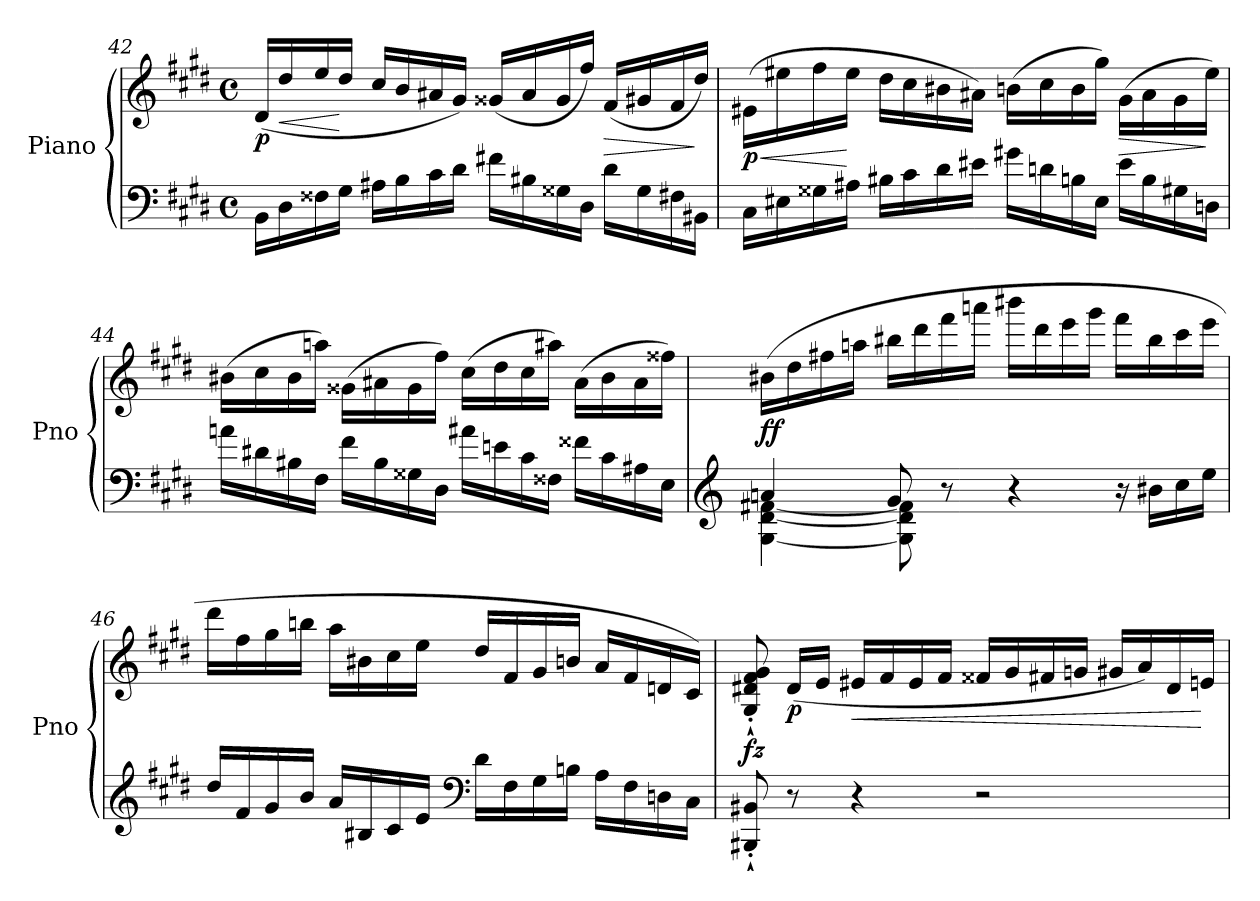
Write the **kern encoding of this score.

**kern	**kern	**dynam
*part1	*part1	*part1
*staff2	*staff1	*staff1/2
*I"Piano	*	*
*I'Pno	*	*
!!LO:PB:g=z
*clefF4	*clefG2	*
*k[f#c#g#d#]	*k[f#c#g#d#]	*
*M4/4	*M4/4	*
*met(c)	*met(c)	*
=42	=42	=42
!	!	!LO:DY:b
16BB\LL	(>16d#/LL	p
!	!	!LO:HP:b
16D#\	16dd#/	<
16F##X\	16ee/	.
16G#\JJ	16dd#/JJ	[
!	!	!LO:DY:b
16A#X\LL	16cc#/LL	other-dynamics
16B\	16b/	.
16c#\	16a#X/	.
16d#\JJ	16g#/JJ)	.
16f#X\LL	(>16g##X/LL	.
16B#X\	16a#/	.
16G##X\	16g##/	.
16D#\JJ	16ff#/JJ)	.
!	!	!LO:HP:b
16d#\LL	(>16f#/LL	>
16G##\	16g#X/	.
16F#X\	16f#/	.
16BB#X\JJ	16dd#/JJ)	]
=43	=43	=43
!	!	!LO:HP:b
!	!	!LO:DY:n=1:b
16C#\LL	(>16e#X\LL	< p
16E#X\	16ee#X\	.
16G##X\	16ff#\	.
16A#X\JJ	16ee#\JJ	[
!	!	!LO:DY:n=2:b
16B#X\LL	16dd#\LL	other-dynamics
16c#\	16cc#\	.
16d#\	16b#X\	.
16e#X\JJ	16a#X\JJ)	.
16g#X\LL	(>16bn\LL	.
16dn\	16cc#\	.
16Bn\	16b\	.
16E#\JJ	16gg#\JJ)	.
!	!	!LO:HP:b
16e#\LL	(>16g#\LL	>
16B\	16a#\	.
16G#X\	16g#\	.
16Dn\JJ	16ee#\JJ)	]
!!LO:LB:g=z
=44	=44	=44
!	!	!LO:DY:b
16an\LL	(16b#X\LL	other-dynamics
16d#X\	16cc#\	.
16B#X\	16b#\	.
16F#\JJ	16aan\JJ)	.
16f#\LL	(16g##X\LL	.
16B#\	16a#X\	.
16G##X\	16g##\	.
16D#\JJ	16ff#\JJ)	.
16a#X\LL	(16cc#\LL	.
16en\	16dd#\	.
16c#\	16cc#\	.
16F##X\JJ	16aa#X\JJ)	.
16f##X\LL	(16a#\LL	.
16c#\	16b#\	.
16A#X\	16a#\	.
16E\JJ	16ff##X\JJ)	.
!!LO:LB:g=z
=45	=45	=45
*clefG2	*	*
*^	*	*
!	!	!	!LO:DY:b
4an/	[4G#\ [4d#\ [4f#X\	(16b#X\LL	ff
.	.	16dd#\	.
.	.	16ff#X\	.
.	.	16aan\JJ	.
8g#/	8G#\] 8d#\] 8f#\]	16bb#X\LL	.
.	.	16ddd#\	.
8r	2ryy	16fff#\	.
.	.	16aaan\JJ	.
4r	.	16bbb#X\LL	.
.	.	16ddd#\	.
.	.	16eee\	.
.	.	16ggg#\JJ	.
16r	.	16fff#\LL	.
16b#X\LL	.	16bb#\	.
16cc#\	8ryy	16ccc#\	.
16ee\JJ	.	16eee\JJ	.
*v	*v	*	*
=46	=46	=46
!	!	!LO:DY:b
16dd#/LL	16ddd#\LL	other-dynamics
16f#/	16ff#\	.
16g#/	16gg#\	.
16b/JJ	16bbn\JJ	.
16a/LL	16aa\LL	.
16B#X/	16b#X\	.
16c#/	16cc#\	.
16e/JJ	16ee\JJ	.
*clefF4	*	*
16d#\LL	16dd#/LL	.
16F#\	16f#/	.
16G#\	16g#/	.
16Bn\JJ	16bn/JJ	.
16A\LL	16a/LL	.
16F#\	16f#/	.
16Dn\	16dn/	.
16C#\JJ	16c#/JJ)	.
!!LO:LB:g=z
=47	=47	=47
!	!	!LO:DY:b
8BBB#X/'` 8BB#X/'`	8G#/'` 8d#X/'` 8f#/'` 8g#/'`	fz
!	!	!LO:DY:b
8r	(16d#/LL	p
.	16e/JJ	.
!	!	!LO:HP:b
4r	16e#X/LL	<
.	16f#/	.
.	16e#/	.
.	16f#/JJ	.
2r	16f##X/LL	.
.	16g#/	.
.	16f#X/	.
.	16gn/JJ	.
.	16g#X/LL	.
.	16a/)	.
.	16d#/	.
.	16en/JJ	[
=	=	=
*-	*-	*-
